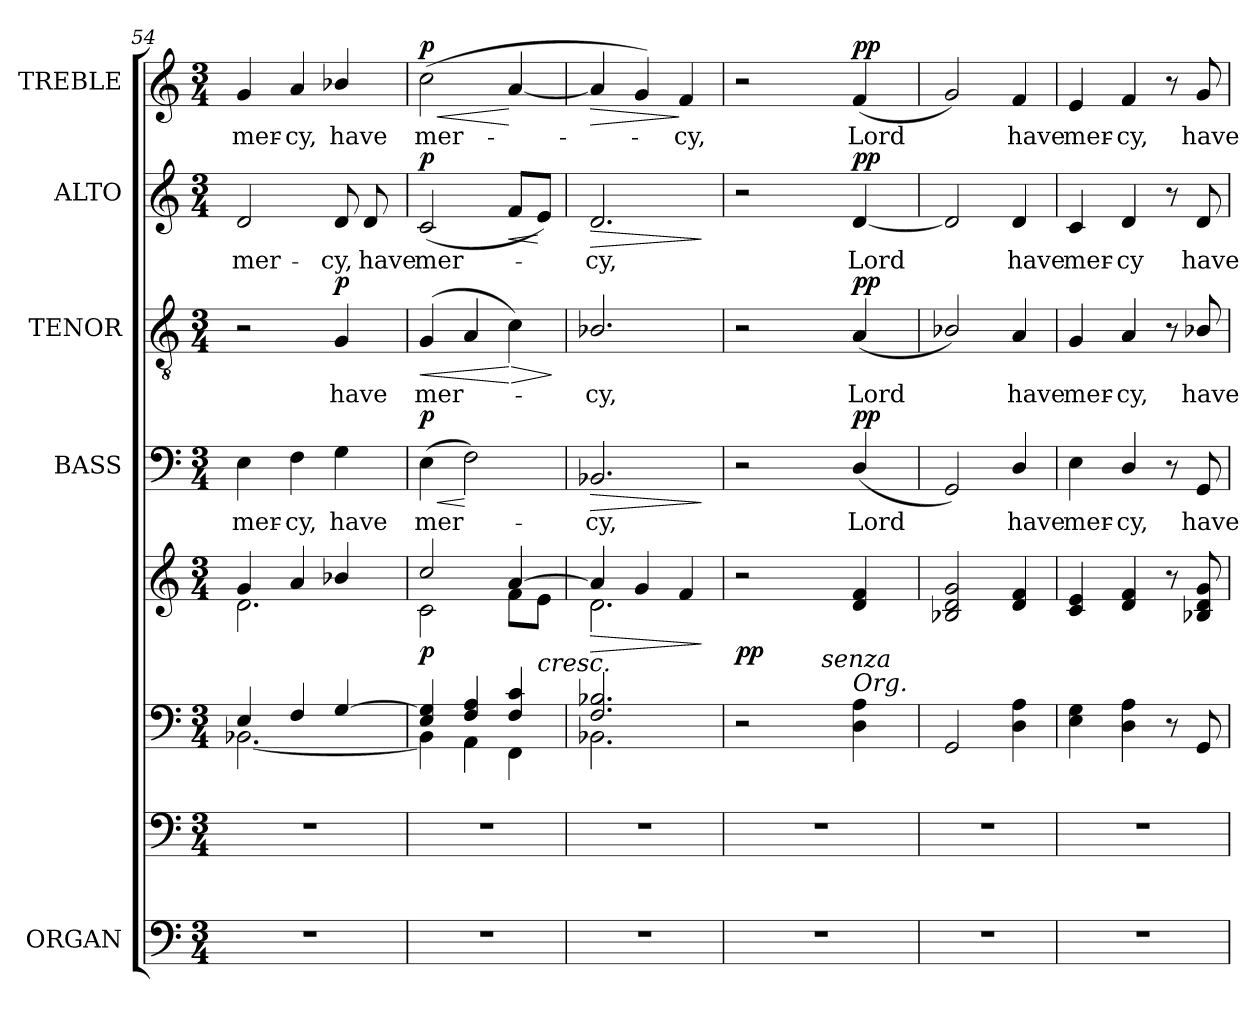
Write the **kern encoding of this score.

**kern	**kern	**kern	**kern	**dynam	**kern	**text	**dynam	**kern	**text	**dynam	**kern	**text	**dynam	**kern	**text	**dynam
*part5	*part5	*part5	*part5	*part5	*part4	*part4	*part4	*part3	*part3	*part3	*part2	*part2	*part2	*part1	*part1	*part1
*staff8	*staff7	*staff6	*staff5	*staff5/6/7/8	*staff4	*staff4	*staff4	*staff3	*staff3	*staff3	*staff2	*staff2	*staff2	*staff1	*staff1	*staff1
*I"ORGAN	*	*	*	*	*I"BASS	*	*	*I"TENOR	*	*	*I"ALTO	*	*	*I"TREBLE	*	*
*I'Org.	*	*	*	*	*I'B.	*	*	*I'T.	*	*	*I'A.	*	*	*	*	*
*clefF4	*clefF4	*clefF4	*clefG2	*	*clefF4	*	*	*clefGv2	*	*	*clefG2	*	*	*clefG2	*	*
*	*	*	*	*	*	*	*	*ITrd7c12	*	*	*	*	*	*	*	*
*k[]	*k[]	*k[]	*k[]	*	*k[]	*	*	*k[]	*	*	*k[]	*	*	*k[]	*	*
*C:	*C:	*C:	*C:	*	*C:	*	*	*C:	*	*	*C:	*	*	*C:	*	*
*M3/4	*M3/4	*M3/4	*M3/4	*	*M3/4	*	*	*M3/4	*	*	*M3/4	*	*	*M3/4	*	*
=54	=54	=54	=54	=54	=54	=54	=54	=54	=54	=54	=54	=54	=54	=54	=54	=54
!LO:N:vis=1	!LO:N:vis=1	!	!	!	!	!	!	!	!	!	!	!	!	!	!	!
*	*	*^	*^	*	*	*	*	*	*	*	*	*	*	*	*	*
!	!	!	!	!	!	!	!	!LO:LY:b:color=#000000	!	!	!	!	!	!	!	!	!	!
!	!	!	!	!	!	!	!	!	!	!	!	!	!	!LO:LY:b:color=#000000	!	!	!	!
!	!	!	!	!	!	!	!	!	!	!	!	!	!	!	!	!	!LO:LY:b:color=#000000	!
2.r	2.r	4Ei/	[2.BB-Xi\	4gi/	2.di\	.	4Ei\	mer-	.	2r	.	.	2di/	mer-	.	4gi/	mer-	.
!	!	!	!	!	!	!	!	!LO:LY:b:color=#000000	!	!	!	!	!	!	!	!	!	!
!	!	!	!	!	!	!	!	!	!	!	!	!	!	!	!	!	!LO:LY:b:color=#000000	!
.	.	4Fi/	.	4ai/	.	.	4Fi\	-cy,	.	.	.	.	.	.	.	4ai/	-cy,	.
!	!	!	!	!	!	!	!	!LO:LY:b:color=#000000	!	!	!	!	!	!	!	!	!	!
!	!	!	!	!	!	!	!	!	!	!	!LO:LY:b:color=#000000	!	!	!	!	!	!	!
!	!	!	!	!	!	!	!	!	!	!	!	!	!	!LO:LY:b:color=#000000	!	!	!	!
!	!	!	!	!	!	!	!	!	!	!	!	!	!	!	!	!	!LO:LY:b:color=#000000	!
.	.	[4Gi/	.	4b-i/	.	.	4Gi\	have	.	4GGi/	have	p	8di/	-cy,	.	4b-i/	have	.
!	!	!	!	!	!	!	!	!	!	!	!	!	!	!LO:LY:b:color=#000000	!	!	!	!
.	.	.	.	.	.	.	.	.	.	.	.	.	8di/	have	.	.	.	.
=55	=55	=55	=55	=55	=55	=55	=55	=55	=55	=55	=55	=55	=55	=55	=55	=55	=55	=55
!LO:N:vis=1	!LO:N:vis=1	!	!	!	!	!	!	!	!	!	!	!	!	!	!	!	!	!
!	!	!	!	!	!	!	!	!LO:LY:b:color=#000000	!LO:HP:b	!	!	!	!	!	!	!	!	!
!	!	!	!	!	!	!	!	!	!	!	!LO:LY:b:color=#000000	!LO:HP:b	!	!	!	!	!	!
!	!	!	!	!	!	!	!	!	!	!	!	!	!	!LO:LY:b:color=#000000	!	!	!	!
!	!	!	!	!	!	!	!	!	!	!	!	!	!	!	!	!	!LO:LY:b:color=#000000	!LO:HP:b
2.r	2.r	4Ei/ 4Gi]	4BB-i\]	2cci/	2ci\	p	(4Ei\	mer-	< p	(4GGi/	mer-	<	(2ci/	mer-	p	(2cci\	mer-	< p
.	.	4Fi/ 4Ai	4AAi\	.	.	[	2Fi\)	.	[	4AAi/	.	.	.	.	.	.	.	.
!	!	!	!	!	!	!	!	!	!	!	!	!LO:HP:n=1:b	!	!	!LO:HP:b	!	!	!
.	.	4Fi/ 4ci	4FFi\	[4ai/	8fi\L	.	.	.	.	4Ci\)	.	[ >	8fi/L	.	<	[4ai/	.	[
!	!	!	!	!	!	!LO:HP:b	!	!	!	!	!	!	!	!	!	!	!	!
.	.	.	.	.	8ei\J	<	.	.	.	.	.	.	8ei/J)	.	[	.	.	.
*	*	*v	*v	*	*	*	*	*	*	*	*	*	*	*	*	*	*	*
*	*	*	*v	*v	*	*	*	*	*	*	*	*	*	*	*	*	*
.	.	.	.	.	.	.	.	.	.	]	.	.	.	.	.	.
=56	=56	=56	=56	=56	=56	=56	=56	=56	=56	=56	=56	=56	=56	=56	=56	=56
!LO:N:vis=1	!LO:N:vis=1	!	!	!LO:HP:b	!	!	!	!	!	!	!	!	!	!	!	!
*	*	*^	*^	*	*	*	*	*	*	*	*	*	*	*	*	*
!	!	!	!	!	!	!	!	!LO:LY:b:color=#000000	!LO:HP:b	!	!	!	!	!	!	!	!	!
!	!	!	!	!	!	!	!	!	!	!	!LO:LY:b:color=#000000	!	!	!	!	!	!	!
!	!	!	!	!	!	!	!	!	!	!	!	!	!	!LO:LY:b:color=#000000	!LO:HP:b	!	!	!LO:HP:b
2.r	2.r	2.Fi/ 2.B-i	2.BB-i\	4ai/]	2.di\	>	2.BB-i/	-cy,	>	2.BB-i/	-cy,	.	2.di/	-cy,	>	4ai/]	.	>
.	.	.	.	4gi/	.	.	.	.	.	.	.	.	.	.	.	4gi/)	.	.
!	!	!	!	!	!	!	!	!	!	!	!	!	!	!	!	!	!LO:LY:b:color=#000000	!
.	.	.	.	4fi/	.	.	.	.	.	.	.	.	.	.	.	4fi/	-cy,	]
*	*	*v	*v	*	*	*	*	*	*	*	*	*	*	*	*	*	*	*
*	*	*	*v	*v	*	*	*	*	*	*	*	*	*	*	*	*	*
.	.	.	.	]	.	.	]	.	.	.	.	.	]	.	.	.
=57	=57	=57	=57	=57	=57	=57	=57	=57	=57	=57	=57	=57	=57	=57	=57	=57
!LO:N:vis=1	!LO:N:vis=1	!	!	!	!	!	!	!	!	!	!	!	!	!	!	!
*	*	*^	*	*	*	*	*	*	*	*	*	*	*	*	*	*
2.r	2.r	2r	4ryy	2r	pp	2r	.	.	2r	.	.	2r	.	.	2r	.	.
.	.	.	16ryy	.	.	.	.	.	.	.	.	.	.	.	.	.	.
.	.	.	32ryy	.	.	.	.	.	.	.	.	.	.	.	.	.	.
.	.	.	128ryy	.	.	.	.	.	.	.	.	.	.	.	.	.	.
.	.	.	256ryy	.	.	.	.	.	.	.	.	.	.	.	.	.	.
.	.	.	1024ryy	.	.	.	.	.	.	.	.	.	.	.	.	.	.
!	!	!	!LO:TX:a:i:t=senza	!	!	!	!	!	!	!	!	!	!	!	!	!	!
.	.	.	4ryy	.	.	.	.	.	.	.	.	.	.	.	.	.	.
!	!	!	!	!	!	!	!LO:LY:b:color=#000000	!	!	!	!	!	!	!	!	!	!
!	!	!	!	!	!	!	!	!	!	!LO:LY:b:color=#000000	!	!	!	!	!	!	!
!	!	!	!	!	!	!	!	!	!	!	!	!	!LO:LY:b:color=#000000	!	!	!	!
!	!	!LO:TX:a:i:t=Org.	!	!	!	!	!	!	!	!	!	!	!	!	!	!	!
!	!	!	!	!	!	!	!	!	!	!	!	!	!	!	!	!LO:LY:b:color=#000000	!
.	.	4Di\ 4Ai	.	4di/ 4fi	.	(4Di/	Lord	pp	(4AAi/	Lord	pp	[4di/	Lord	pp	(4fi/	Lord	pp
.	.	.	8ryy	.	.	.	.	.	.	.	.	.	.	.	.	.	.
.	.	.	64ryy	.	.	.	.	.	.	.	.	.	.	.	.	.	.
.	.	.	512.ryy	.	.	.	.	.	.	.	.	.	.	.	.	.	.
!!LO:LB:g=z
=58	=58	=58	=58	=58	=58	=58	=58	=58	=58	=58	=58	=58	=58	=58	=58	=58	=58
!LO:N:vis=1	!LO:N:vis=1	!	!	!	!	!	!	!	!	!	!	!	!	!	!	!	!
*	*	*v	*v	*	*	*	*	*	*	*	*	*	*	*	*	*	*
2.r	2.r	2GGi/	2B-i/ 2di 2gi	.	2GGi/)	.	.	2BB-i/)	.	.	2di/]	.	.	2gi/)	.	.
!	!	!	!	!	!	!LO:LY:b:color=#000000	!	!	!	!	!	!	!	!	!	!
!	!	!	!	!	!	!	!	!	!LO:LY:b:color=#000000	!	!	!	!	!	!	!
!	!	!	!	!	!	!	!	!	!	!	!	!LO:LY:b:color=#000000	!	!	!	!
!	!	!	!	!	!	!	!	!	!	!	!	!	!	!	!LO:LY:b:color=#000000	!
.	.	4Di\ 4Ai	4di/ 4fi	.	4Di/	have	.	4AAi/	have	.	4di/	have	.	4fi/	have	.
=59	=59	=59	=59	=59	=59	=59	=59	=59	=59	=59	=59	=59	=59	=59	=59	=59
!LO:N:vis=1	!LO:N:vis=1	!	!	!	!	!	!	!	!	!	!	!	!	!	!	!
!	!	!	!	!	!	!LO:LY:b:color=#000000	!	!	!	!	!	!	!	!	!	!
!	!	!	!	!	!	!	!	!	!LO:LY:b:color=#000000	!	!	!	!	!	!	!
!	!	!	!	!	!	!	!	!	!	!	!	!LO:LY:b:color=#000000	!	!	!	!
!	!	!	!	!	!	!	!	!	!	!	!	!	!	!	!LO:LY:b:color=#000000	!
2.r	2.r	4Ei\ 4Gi	4ci/ 4ei	.	4Ei\	mer-	.	4GGi/	mer-	.	4ci/	mer-	.	4ei/	mer-	.
!	!	!	!	!	!	!LO:LY:b:color=#000000	!	!	!	!	!	!	!	!	!	!
!	!	!	!	!	!	!	!	!	!LO:LY:b:color=#000000	!	!	!	!	!	!	!
!	!	!	!	!	!	!	!	!	!	!	!	!LO:LY:b:color=#000000	!	!	!	!
!	!	!	!	!	!	!	!	!	!	!	!	!	!	!	!LO:LY:b:color=#000000	!
.	.	4Di\ 4Ai	4di/ 4fi	.	4Di/	-cy,	.	4AAi/	-cy,	.	4di/	-cy	.	4fi/	-cy,	.
.	.	8r	8r	.	8r	.	.	8r	.	.	8r	.	.	8r	.	.
!	!	!	!	!	!	!LO:LY:b:color=#000000	!	!	!	!	!	!	!	!	!	!
!	!	!	!	!	!	!	!	!	!LO:LY:b:color=#000000	!	!	!	!	!	!	!
!	!	!	!	!	!	!	!	!	!	!	!	!LO:LY:b:color=#000000	!	!	!	!
!	!	!	!	!	!	!	!	!	!	!	!	!	!	!	!LO:LY:b:color=#000000	!
.	.	8GGi/	8B-i/ 8di 8gi	.	8GGi/	have	.	8BB-i/	have	.	8di/	have	.	8gi/	have	.
=	=	=	=	=	=	=	=	=	=	=	=	=	=	=	=	=
*-	*-	*-	*-	*-	*-	*-	*-	*-	*-	*-	*-	*-	*-	*-	*-	*-
